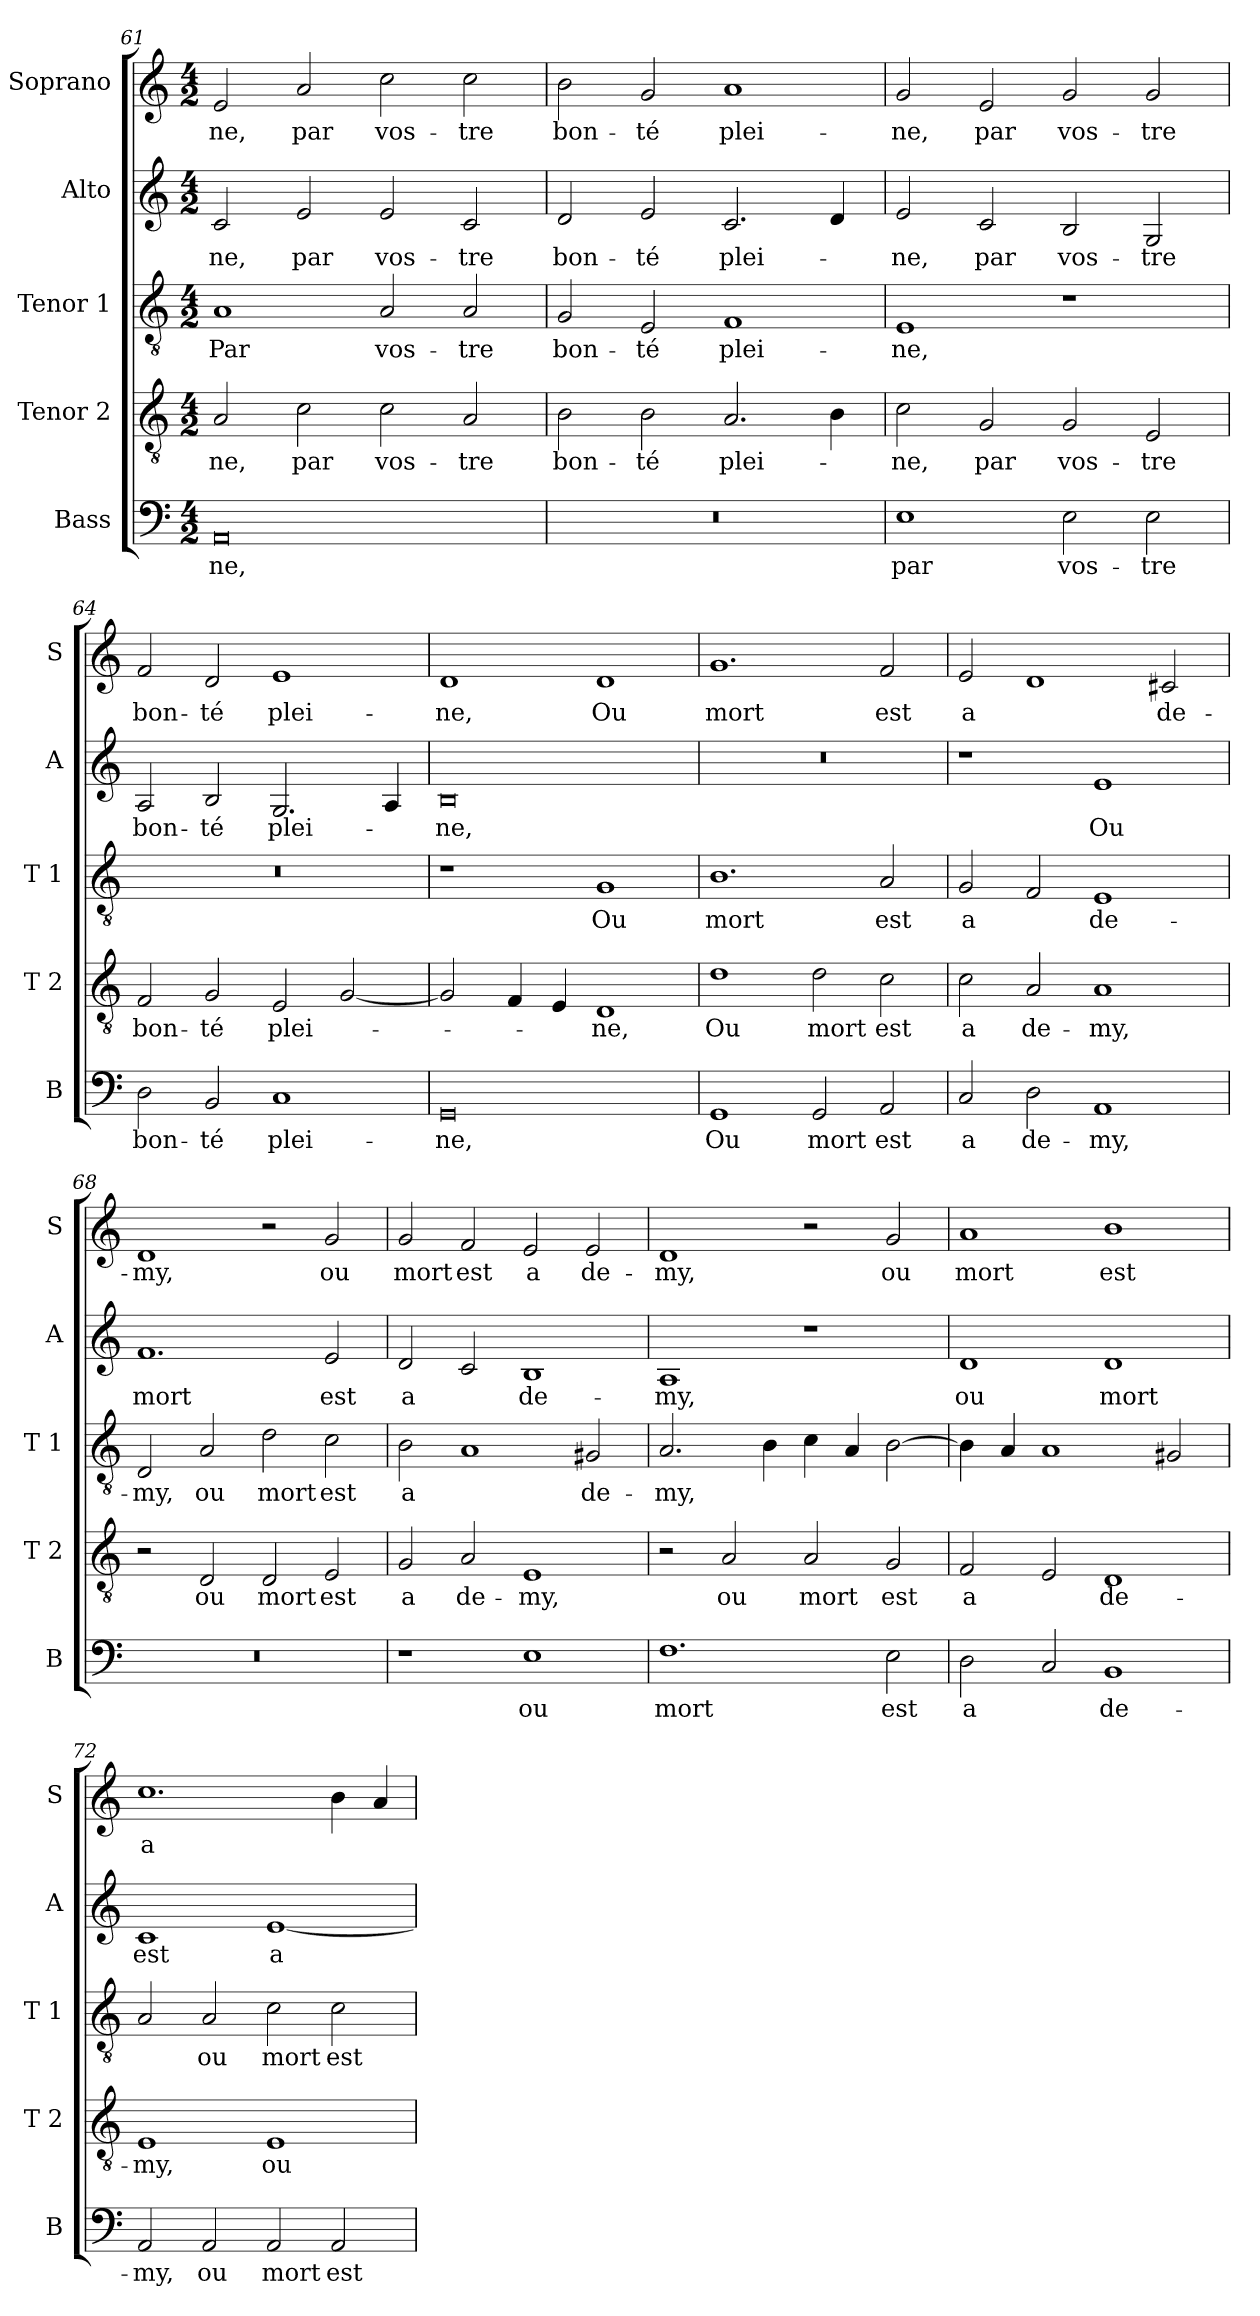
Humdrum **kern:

**kern	**text	**kern	**text	**kern	**text	**kern	**text	**kern	**text
*part5	*part5	*part4	*part4	*part3	*part3	*part2	*part2	*part1	*part1
*staff5	*staff5	*staff4	*staff4	*staff3	*staff3	*staff2	*staff2	*staff1	*staff1
*I"Bass	*	*I"Tenor 2	*	*I"Tenor 1	*	*I"Alto	*	*I"Soprano	*
*I'B	*	*I'T 2	*	*I'T 1	*	*I'A	*	*I'S	*
!!LO:PB:g=z
*clefF4	*	*clefGv2	*	*clefGv2	*	*clefG2	*	*clefG2	*
*k[]	*	*k[]	*	*k[]	*	*k[]	*	*k[]	*
*M4/2	*	*M4/2	*	*M4/2	*	*M4/2	*	*M4/2	*
=61	=61	=61	=61	=61	=61	=61	=61	=61	=61
!	!LO:LY:b	!	!LO:LY:b	!	!LO:LY:b	!	!LO:LY:b	!	!LO:LY:b
0AA	-ne,	2A/	-ne,	1A	Par	2c/	-ne,	2e/	-ne,
!	!	!	!LO:LY:b	!	!	!	!LO:LY:b	!	!LO:LY:b
.	.	2c\	par	.	.	2e/	par	2a/	par
!	!	!	!LO:LY:b	!	!LO:LY:b	!	!LO:LY:b	!	!LO:LY:b
.	.	2c\	vos-	2A/	vos-	2e/	vos-	2cc\	vos-
!	!	!	!LO:LY:b	!	!LO:LY:b	!	!LO:LY:b	!	!LO:LY:b
.	.	2A/	-tre	2A/	-tre	2c/	-tre	2cc\	-tre
=62	=62	=62	=62	=62	=62	=62	=62	=62	=62
!	!	!	!LO:LY:b	!	!LO:LY:b	!	!LO:LY:b	!	!LO:LY:b
0r	.	2B\	bon-	2G/	bon-	2d/	bon-	2b\	bon-
!	!	!	!LO:LY:b	!	!LO:LY:b	!	!LO:LY:b	!	!LO:LY:b
.	.	2B\	-té	2E/	-té	2e/	-té	2g/	-té
!	!	!	!LO:LY:b	!	!LO:LY:b	!	!LO:LY:b	!	!LO:LY:b
.	.	2.A/	plei-	1F	plei-	2.c/	plei-	1a	plei-
.	.	4B\	.	.	.	4d/	.	.	.
=63	=63	=63	=63	=63	=63	=63	=63	=63	=63
!	!LO:LY:b	!	!LO:LY:b	!	!LO:LY:b	!	!LO:LY:b	!	!LO:LY:b
1E	par	2c\	-ne,	1E	-ne,	2e/	-ne,	2g/	-ne,
!	!	!	!LO:LY:b	!	!	!	!LO:LY:b	!	!LO:LY:b
.	.	2G/	par	.	.	2c/	par	2e/	par
!	!LO:LY:b	!	!LO:LY:b	!	!	!	!LO:LY:b	!	!LO:LY:b
2E\	vos-	2G/	vos-	1r	.	2B/	vos-	2g/	vos-
!	!LO:LY:b	!	!LO:LY:b	!	!	!	!LO:LY:b	!	!LO:LY:b
2E\	-tre	2E/	-tre	.	.	2G/	-tre	2g/	-tre
=64	=64	=64	=64	=64	=64	=64	=64	=64	=64
!	!LO:LY:b	!	!LO:LY:b	!	!	!	!LO:LY:b	!	!LO:LY:b
2D\	bon-	2F/	bon-	0r	.	2A/	bon-	2f/	bon-
!	!LO:LY:b	!	!LO:LY:b	!	!	!	!LO:LY:b	!	!LO:LY:b
2BB/	-té	2G/	-té	.	.	2B/	-té	2d/	-té
!	!LO:LY:b	!	!LO:LY:b	!	!	!	!LO:LY:b	!	!LO:LY:b
1C	plei-	2E/	plei-	.	.	2.G/	plei-	1e	plei-
.	.	[2G/	.	.	.	.	.	.	.
.	.	.	.	.	.	4A/	.	.	.
=65	=65	=65	=65	=65	=65	=65	=65	=65	=65
!	!LO:LY:b	!	!	!	!	!	!LO:LY:b	!	!LO:LY:b
0GG	-ne,	2G/]	.	1r	.	0B	-ne,	1d	-ne,
.	.	4F/	.	.	.	.	.	.	.
.	.	4E/	.	.	.	.	.	.	.
!	!	!	!LO:LY:b	!	!LO:LY:b	!	!	!	!LO:LY:b
.	.	1D	-ne,	1G	Ou	.	.	1d	Ou
=66	=66	=66	=66	=66	=66	=66	=66	=66	=66
!	!LO:LY:b	!	!LO:LY:b	!	!LO:LY:b	!	!	!	!LO:LY:b
1GG	Ou	1d	Ou	1.B	mort	0r	.	1.g	mort
!	!LO:LY:b	!	!LO:LY:b	!	!	!	!	!	!
2GG/	mort	2d\	mort	.	.	.	.	.	.
!	!LO:LY:b	!	!LO:LY:b	!	!LO:LY:b	!	!	!	!LO:LY:b
2AA/	est	2c\	est	2A/	est	.	.	2f/	est
!!LO:PB:g=z
=67	=67	=67	=67	=67	=67	=67	=67	=67	=67
!	!LO:LY:b	!	!LO:LY:b	!	!LO:LY:b	!	!	!	!LO:LY:b
2C/	a	2c\	a	2G/	a	1r	.	2e/	a
!	!LO:LY:b	!	!LO:LY:b	!	!	!	!	!	!
2D\	de-	2A/	de-	2F/	.	.	.	1d	.
!	!LO:LY:b	!	!LO:LY:b	!	!LO:LY:b	!	!LO:LY:b	!	!
1AA	-my,	1A	-my,	1E	de-	1e	Ou	.	.
!	!	!	!	!	!	!	!	!	!LO:LY:b
.	.	.	.	.	.	.	.	2c#X/	de-
=68	=68	=68	=68	=68	=68	=68	=68	=68	=68
!	!	!	!	!	!LO:LY:b	!	!LO:LY:b	!	!LO:LY:b
0r	.	2r	.	2D/	-my,	1.f	mort	1d	-my,
!	!	!	!LO:LY:b	!	!LO:LY:b	!	!	!	!
.	.	2D/	ou	2A/	ou	.	.	.	.
!	!	!	!LO:LY:b	!	!LO:LY:b	!	!	!	!
.	.	2D/	mort	2d\	mort	.	.	2r	.
!	!	!	!LO:LY:b	!	!LO:LY:b	!	!LO:LY:b	!	!LO:LY:b
.	.	2E/	est	2c\	est	2e/	est	2g/	ou
=69	=69	=69	=69	=69	=69	=69	=69	=69	=69
!	!	!	!LO:LY:b	!	!LO:LY:b	!	!LO:LY:b	!	!LO:LY:b
1r	.	2G/	a	2B\	a	2d/	a	2g/	mort
!	!	!	!LO:LY:b	!	!	!	!	!	!LO:LY:b
.	.	2A/	de-	1A	.	2c/	.	2f/	est
!	!LO:LY:b	!	!LO:LY:b	!	!	!	!LO:LY:b	!	!LO:LY:b
1E	ou	1E	-my,	.	.	1B	de-	2e/	a
!	!	!	!	!	!LO:LY:b	!	!	!	!LO:LY:b
.	.	.	.	2G#X/	de-	.	.	2e/	de-
=70	=70	=70	=70	=70	=70	=70	=70	=70	=70
!	!LO:LY:b	!	!	!	!LO:LY:b	!	!LO:LY:b	!	!LO:LY:b
1.F	mort	2r	.	2.A/	-my,	1A	-my,	1d	-my,
!	!	!	!LO:LY:b	!	!	!	!	!	!
.	.	2A/	ou	.	.	.	.	.	.
.	.	.	.	4B\	.	.	.	.	.
!	!	!	!LO:LY:b	!	!	!	!	!	!
.	.	2A/	mort	4c\	.	1r	.	2r	.
.	.	.	.	4A/	.	.	.	.	.
!	!LO:LY:b	!	!LO:LY:b	!	!	!	!	!	!LO:LY:b
2E\	est	2G/	est	[2B\	.	.	.	2g/	ou
=71	=71	=71	=71	=71	=71	=71	=71	=71	=71
!	!LO:LY:b	!	!LO:LY:b	!	!	!	!LO:LY:b	!	!LO:LY:b
2D\	a	2F/	a	4B\]	.	1d	ou	1a	mort
.	.	.	.	4A/	.	.	.	.	.
2C/	.	2E/	.	1A	.	.	.	.	.
!	!LO:LY:b	!	!LO:LY:b	!	!	!	!LO:LY:b	!	!LO:LY:b
1BB	de-	1D	de-	.	.	1d	mort	1b	est
.	.	.	.	2G#X/	.	.	.	.	.
=72	=72	=72	=72	=72	=72	=72	=72	=72	=72
!	!LO:LY:b	!	!LO:LY:b	!	!	!	!LO:LY:b	!	!LO:LY:b
2AA/	-my,	1E	-my,	2A/	.	1c	est	1.cc	a
!	!LO:LY:b	!	!	!	!LO:LY:b	!	!	!	!
2AA/	ou	.	.	2A/	ou	.	.	.	.
!	!LO:LY:b	!	!LO:LY:b	!	!LO:LY:b	!	!LO:LY:b	!	!
2AA/	mort	1E	ou	2c\	mort	[1e	a	.	.
!	!LO:LY:b	!	!	!	!LO:LY:b	!	!	!	!
2AA/	est	.	.	2c\	est	.	.	4b\	.
.	.	.	.	.	.	.	.	4a/	.
=	=	=	=	=	=	=	=	=	=
*-	*-	*-	*-	*-	*-	*-	*-	*-	*-
